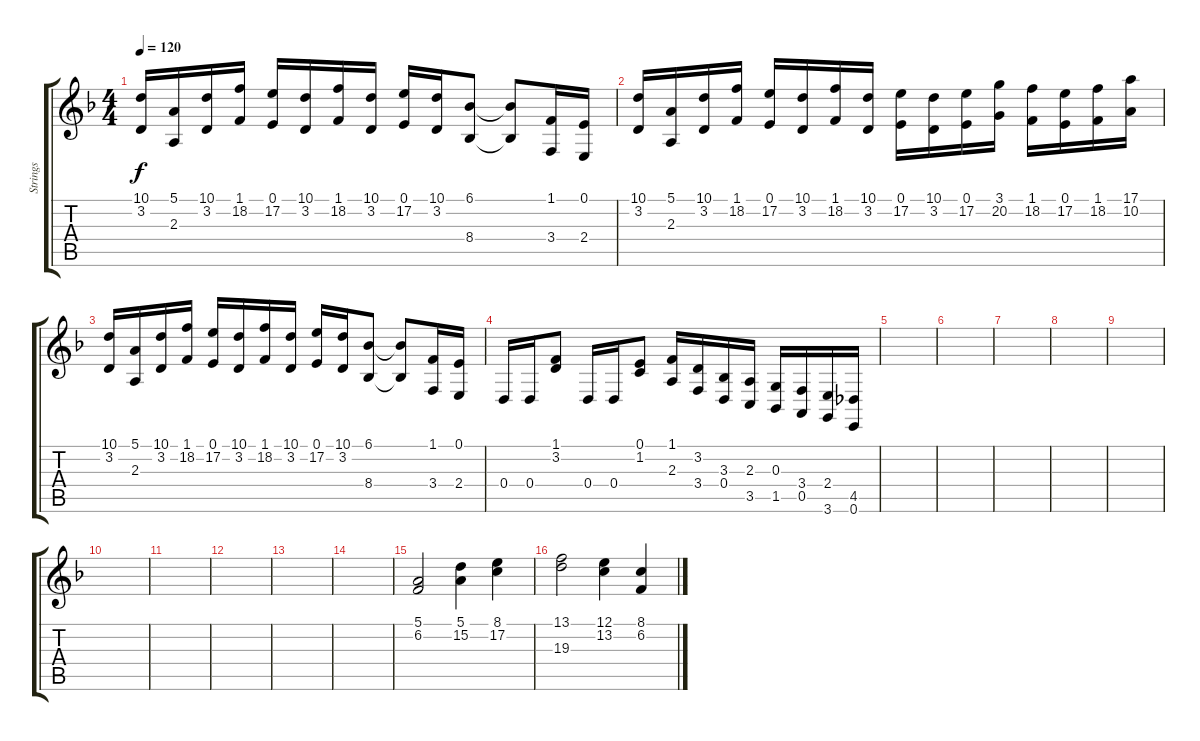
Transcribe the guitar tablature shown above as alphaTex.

\track ("Strings" "Strings") {instrument stringensemble1}
\staff {score tabs}
\tuning (E4 B3 G3 D3 A2 E2) {hide}
\ts (4 4)
\tempo 120
\clef g2
\ks dminor
(10.1 3.2).16{dy f} (5.1 2.3).16 (10.1 3.2).16 (1.1 18.2).16 (0.1 17.2).16 (10.1 3.2).16 (1.1 18.2).16 (10.1 3.2).16 (0.1 17.2).16 (10.1 3.2).16 (6.1 8.4).8 (6.1{t} 8.4{t}).8 (1.1 3.4).16 (0.1 2.4).16 |
(10.1 3.2).16 (5.1 2.3).16 (10.1 3.2).16 (1.1 18.2).16 (0.1 17.2).16 (10.1 3.2).16 (1.1 18.2).16 (10.1 3.2).16 (0.1 17.2).16 (10.1 3.2).16 (0.1 17.2).16 (3.1 20.2).16 (1.1 18.2).16 (0.1 17.2).16 (1.1 18.2).16 (17.1 10.2).16 |
(10.1 3.2).16 (5.1 2.3).16 (10.1 3.2).16 (1.1 18.2).16 (0.1 17.2).16 (10.1 3.2).16 (1.1 18.2).16 (10.1 3.2).16 (0.1 17.2).16 (10.1 3.2).16 (6.1 8.4).8 (6.1{t} 8.4{t}).8 (1.1 3.4).16 (0.1 2.4).16 |
0.4.16 0.4.16 (1.1 3.2).8 0.4.16 0.4.16 (0.1 1.2).8 (1.1 2.3).16 (3.2 3.4).16 (3.3 0.4).16 (2.3 3.5).16 (0.3 1.5).16 (3.4 0.5).16 (2.4 3.6).16 (4.5 0.6).16 |
|
|
|
|
|
|
|
|
|
|
(5.1 6.2).2 (5.1 15.2).4 (8.1 17.2).4 |
(13.1 19.3).2 (12.1 13.2).4 (8.1 6.2).4
